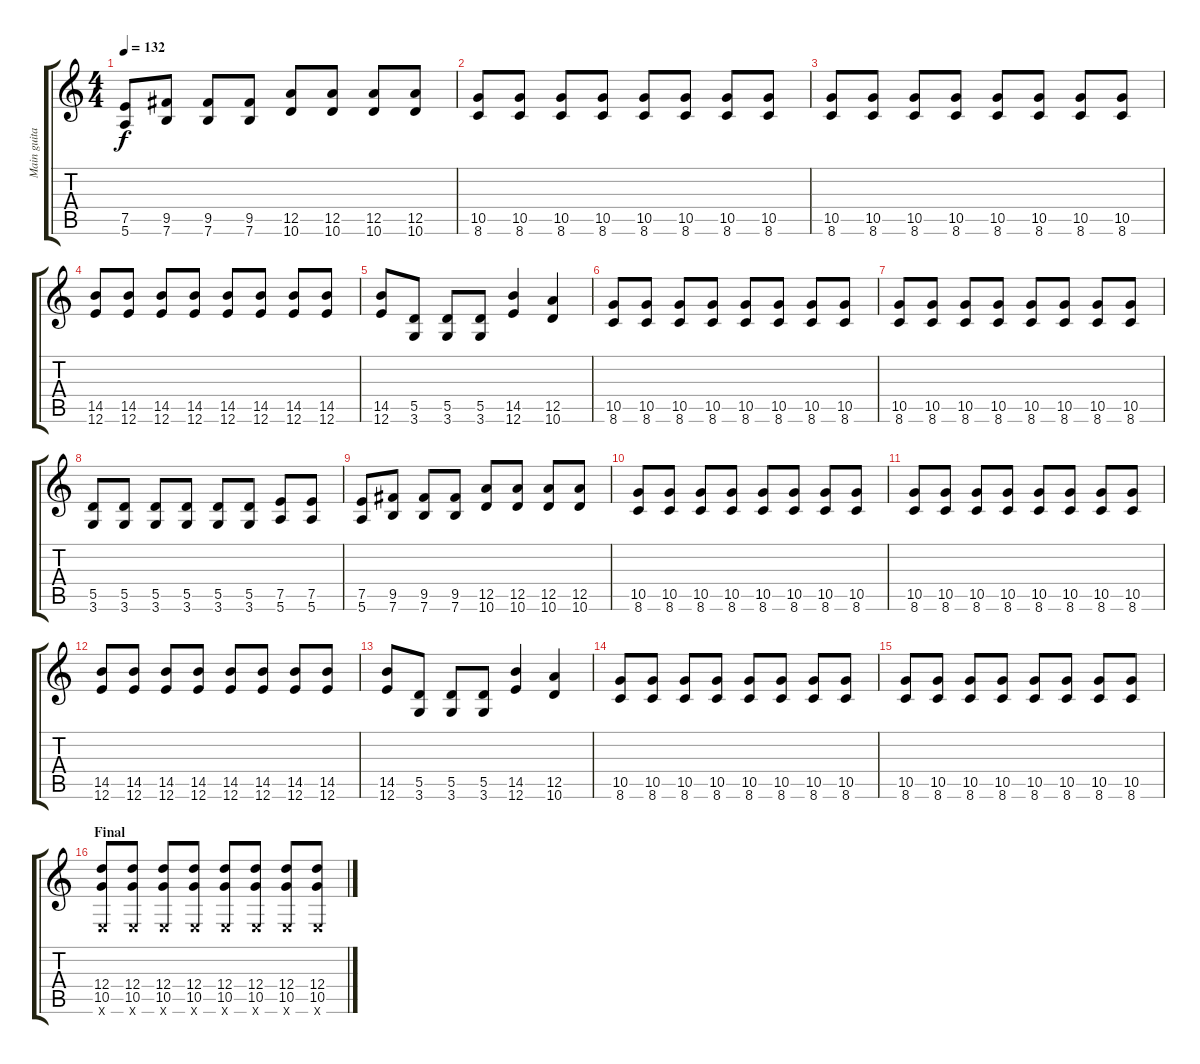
\track ("Main guitar" "Main guita") {instrument overdrivenguitar}
\staff {score tabs}
\tuning (E4 B3 G3 D3 A2 E2) {hide}
\ts (4 4)
\tempo 132
\clef g2
\ks c
(7.5 5.6).8{dy f} (9.5 7.6).8 (9.5 7.6).8 (9.5 7.6).8 (12.5 10.6).8 (12.5 10.6).8 (12.5 10.6).8 (12.5 10.6).8 |
(10.5 8.6).8 (10.5 8.6).8 (10.5 8.6).8 (10.5 8.6).8 (10.5 8.6).8 (10.5 8.6).8 (10.5 8.6).8 (10.5 8.6).8 |
(10.5 8.6).8 (10.5 8.6).8 (10.5 8.6).8 (10.5 8.6).8 (10.5 8.6).8 (10.5 8.6).8 (10.5 8.6).8 (10.5 8.6).8 |
(14.5 12.6).8 (14.5 12.6).8 (14.5 12.6).8 (14.5 12.6).8 (14.5 12.6).8 (14.5 12.6).8 (14.5 12.6).8 (14.5 12.6).8 |
(14.5 12.6).8 (5.5 3.6).8 (5.5 3.6).8 (5.5 3.6).8 (14.5 12.6).4 (12.5 10.6).4 |
(10.5 8.6).8 (10.5 8.6).8 (10.5 8.6).8 (10.5 8.6).8 (10.5 8.6).8 (10.5 8.6).8 (10.5 8.6).8 (10.5 8.6).8 |
(10.5 8.6).8 (10.5 8.6).8 (10.5 8.6).8 (10.5 8.6).8 (10.5 8.6).8 (10.5 8.6).8 (10.5 8.6).8 (10.5 8.6).8 |
(5.5 3.6).8{volume 12 balance 3 instrument overdrivenguitar} (5.5 3.6).8 (5.5 3.6).8 (5.5 3.6).8 (5.5 3.6).8 (5.5 3.6).8 (7.5 5.6).8 (7.5 5.6).8 |
(7.5 5.6).8 (9.5 7.6).8 (9.5 7.6).8 (9.5 7.6).8 (12.5 10.6).8 (12.5 10.6).8 (12.5 10.6).8 (12.5 10.6).8 |
(10.5 8.6).8 (10.5 8.6).8 (10.5 8.6).8 (10.5 8.6).8 (10.5 8.6).8 (10.5 8.6).8 (10.5 8.6).8 (10.5 8.6).8 |
(10.5 8.6).8 (10.5 8.6).8 (10.5 8.6).8 (10.5 8.6).8 (10.5 8.6).8 (10.5 8.6).8 (10.5 8.6).8 (10.5 8.6).8 |
(14.5 12.6).8 (14.5 12.6).8 (14.5 12.6).8 (14.5 12.6).8 (14.5 12.6).8 (14.5 12.6).8 (14.5 12.6).8 (14.5 12.6).8 |
(14.5 12.6).8 (5.5 3.6).8 (5.5 3.6).8 (5.5 3.6).8 (14.5 12.6).4 (12.5 10.6).4 |
(10.5 8.6).8 (10.5 8.6).8 (10.5 8.6).8 (10.5 8.6).8 (10.5 8.6).8 (10.5 8.6).8 (10.5 8.6).8 (10.5 8.6).8 |
(10.5 8.6).8 (10.5 8.6).8 (10.5 8.6).8 (10.5 8.6).8 (10.5 8.6).8 (10.5 8.6).8 (10.5 8.6).8 (10.5 8.6).8 |
\section ("" "Final")
(12.4 10.5 0.6{x}).8{volume 13 balance 8 instrument electricguitarjazz} (12.4 10.5 0.6{x}).8 (12.4 10.5 0.6{x}).8 (12.4 10.5 0.6{x}).8 (12.4 10.5 0.6{x}).8 (12.4 10.5 0.6{x}).8 (12.4 10.5 0.6{x}).8 (12.4 10.5 0.6{x}).8
